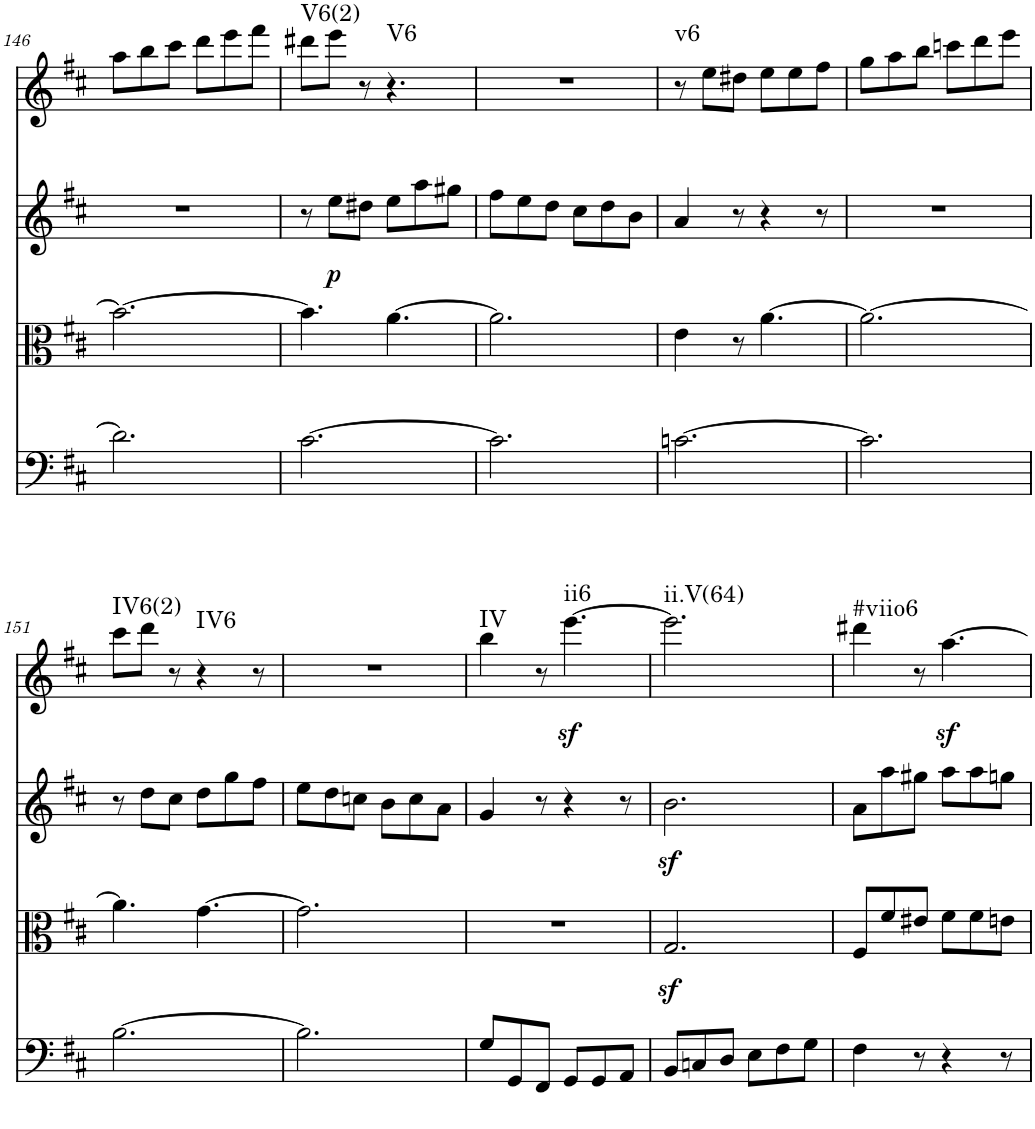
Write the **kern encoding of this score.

**kern	**kern	**kern	**dynam	**kern	**dynam	**harte
*part4	*part3	*part2	*part2	*part1	*part1	*part1
*staff4	*staff3	*staff2	*staff2	*staff1	*staff1	*
*I"Violoncello	*I"Viola	*I"Violin II	*	*I"Violin I	*	*
*I'Vc	*I'Vla	*I'Vln	*	*I'Vln	*	*
!!LO:PB:g=z
*clefF4	*clefC3	*clefG2	*	*clefG2	*	*
*k[f#c#]	*k[f#c#]	*k[f#c#]	*	*k[f#c#]	*	*
*M6/8	*M6/8	*M6/8	*	*M6/8	*	*
=146	=146	=146	=146	=146	=146	=146
2.d\]	2.b\_	2.r	.	8aa\L	.	.
.	.	.	.	8bb\	.	.
.	.	.	.	8ccc#\J	.	.
.	.	.	.	8ddd\L	.	.
.	.	.	.	8eee\	.	.
.	.	.	.	8fff#\J	.	.
=147	=147	=147	=147	=147	=147	=147
!	!	!	!	!	!	!LO:H:kt=V6(2)
[2.c#\	4.b\]	8r	.	8ddd#X\L	.	N
!	!	!	!LO:DY:b	!	!	!
.	.	8ee\L	p	8eee\J	.	.
.	.	8dd#X\J	.	8r	.	.
!	!	!	!	!	!	!LO:H:kt=V6
.	[4.a\	8ee\L	.	4.r	.	N
.	.	8aa\	.	.	.	.
.	.	8gg#X\J	.	.	.	.
=148	=148	=148	=148	=148	=148	=148
2.c#\]	2.a\]	8ff#\L	.	2.r	.	.
.	.	8ee\	.	.	.	.
.	.	8dd\J	.	.	.	.
.	.	8cc#\L	.	.	.	.
.	.	8dd\	.	.	.	.
.	.	8b\J	.	.	.	.
=149	=149	=149	=149	=149	=149	=149
!	!	!	!	!	!	!LO:H:kt=v6
[2.cn\	4e\	4a/	.	8r	.	N
.	.	.	.	8ee\L	.	.
.	8r	8r	.	8dd#X\J	.	.
.	[4.a\	4r	.	8ee\L	.	.
.	.	.	.	8ee\	.	.
.	.	8r	.	8ff#\J	.	.
=150	=150	=150	=150	=150	=150	=150
2.c\]	2.a\_	2.r	.	8gg\L	.	.
.	.	.	.	8aa\	.	.
.	.	.	.	8bb\J	.	.
.	.	.	.	8cccn\L	.	.
.	.	.	.	8ddd\	.	.
.	.	.	.	8eee\J	.	.
!!LO:LB:g=z
=151	=151	=151	=151	=151	=151	=151
!	!	!	!	!	!	!LO:H:kt=IV6(2)
[2.B\	4.a\]	8r	.	8ccc#\L	.	N
.	.	8dd\L	.	8ddd\J	.	.
.	.	8cc#\J	.	8r	.	.
!	!	!	!	!	!	!LO:H:kt=IV6
.	[4.g\	8dd\L	.	4r	.	N
.	.	8gg\	.	.	.	.
.	.	8ff#\J	.	8r	.	.
=152	=152	=152	=152	=152	=152	=152
2.B\]	2.g\]	8ee\L	.	2.r	.	.
.	.	8dd\	.	.	.	.
.	.	8ccn\J	.	.	.	.
.	.	8b\L	.	.	.	.
.	.	8cc\	.	.	.	.
.	.	8a\J	.	.	.	.
=153	=153	=153	=153	=153	=153	=153
!	!	!	!	!	!	!LO:H:kt=IV
8G/L	2.r	4g/	.	4bb\	.	N
8GG/	.	.	.	.	.	.
8FF#/J	.	8r	.	8r	.	.
!	!	!	!	!	!LO:DY:b	!LO:H:kt=ii6
8GG/L	.	4r	.	[4.eee\	sf	N
8GG/	.	.	.	.	.	.
8AA/J	.	8r	.	.	.	.
=154	=154	=154	=154	=154	=154	=154
!	!	!	!	!	!	!LO:H:kt=ii.V(64)
8BB/L	2.Gz</	2.bz<\	.	2.eee\]	.	N
8Cn/	.	.	.	.	.	.
8D/J	.	.	.	.	.	.
8E\L	.	.	.	.	.	.
8F#\	.	.	.	.	.	.
8G\J	.	.	.	.	.	.
=155	=155	=155	=155	=155	=155	=155
!	!	!	!	!	!	!LO:H:kt=#viio6
4F#\	8F#/L	8a\L	.	4ddd#X\	.	N
.	8f#/	8aa\	.	.	.	.
8r	8e#X/J	8gg#X\J	.	8r	.	.
4r	8f#\L	8aa\L	.	[4.aaz<\	.	.
.	8f#\	8aa\	.	.	.	.
8r	8en\J	8ggn\J	.	.	.	.
=	=	=	=	=	=	=
*-	*-	*-	*-	*-	*-	*-
